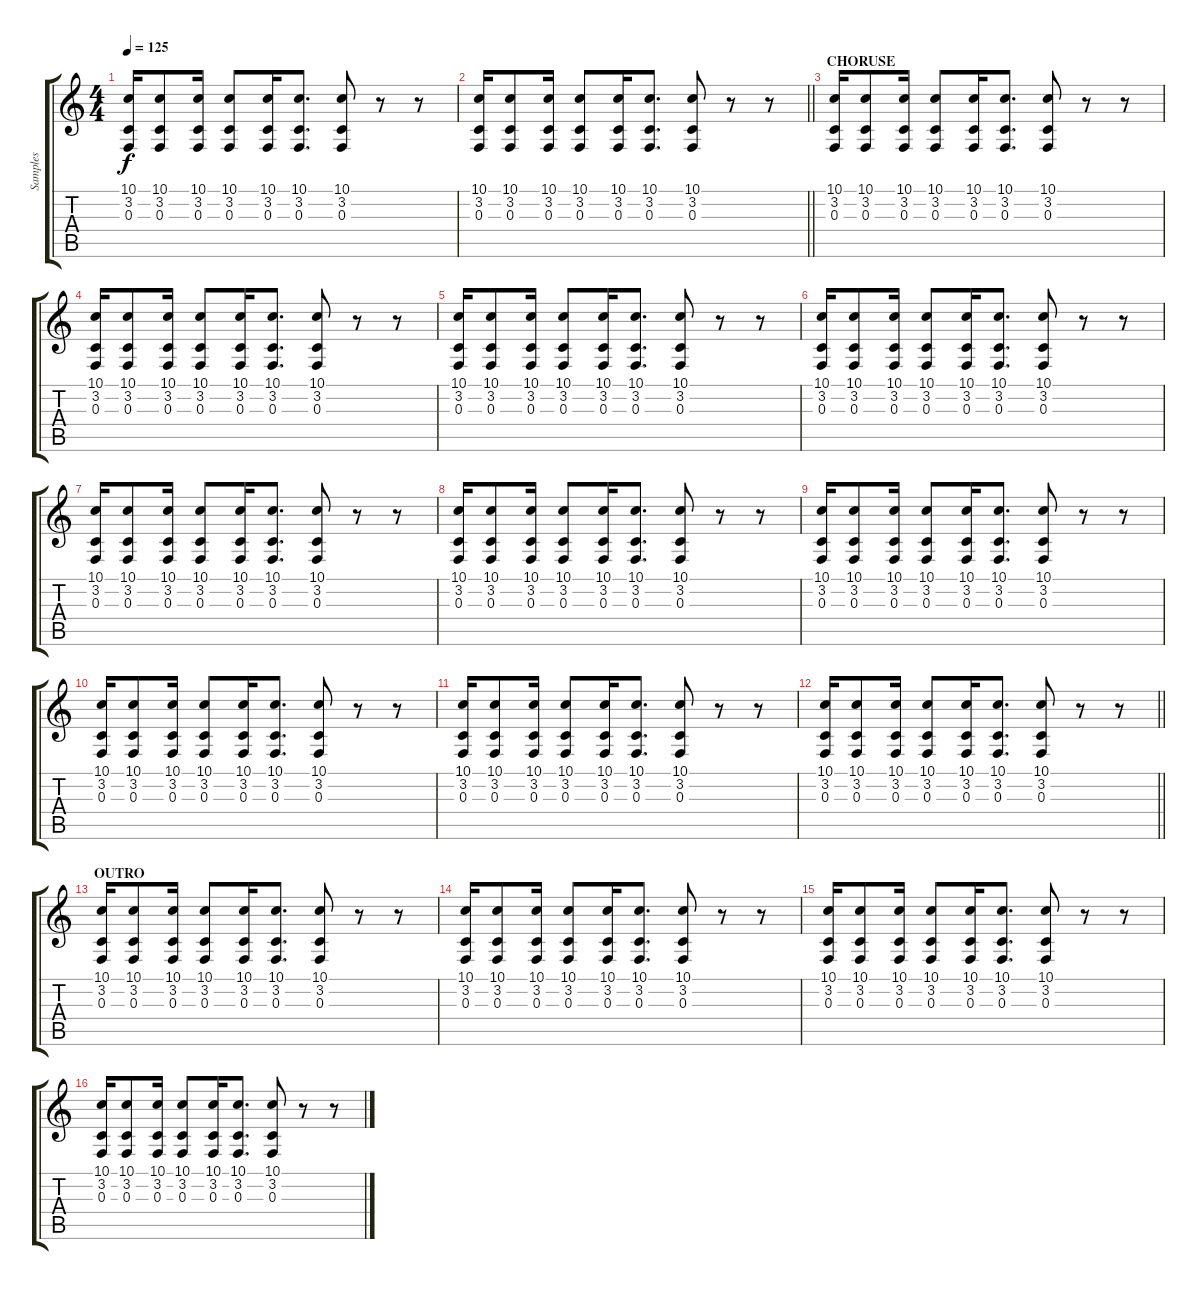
\track ("Samples" "Samples") {instrument timpani}
\staff {score tabs}
\tuning (D4 A3 F3 C3 G2 C2) {hide}
\ts (4 4)
\tempo 125
\clef g2
\ks c
(10.1 3.2 0.3).16{dy f} (10.1 3.2 0.3).8 (10.1 3.2 0.3).16 (10.1 3.2 0.3).8 (10.1 3.2 0.3).16 (10.1 3.2 0.3).8{d} (10.1 3.2 0.3).8 r.8 r.8 |
\barLineRight lightlight
(10.1 3.2 0.3).16 (10.1 3.2 0.3).8 (10.1 3.2 0.3).16 (10.1 3.2 0.3).8 (10.1 3.2 0.3).16 (10.1 3.2 0.3).8{d} (10.1 3.2 0.3).8 r.8 r.8 |
\section ("" "CHORUSE")
(10.1 3.2 0.3).16 (10.1 3.2 0.3).8 (10.1 3.2 0.3).16 (10.1 3.2 0.3).8 (10.1 3.2 0.3).16 (10.1 3.2 0.3).8{d} (10.1 3.2 0.3).8 r.8 r.8 |
(10.1 3.2 0.3).16 (10.1 3.2 0.3).8 (10.1 3.2 0.3).16 (10.1 3.2 0.3).8 (10.1 3.2 0.3).16 (10.1 3.2 0.3).8{d} (10.1 3.2 0.3).8 r.8 r.8 |
(10.1 3.2 0.3).16 (10.1 3.2 0.3).8 (10.1 3.2 0.3).16 (10.1 3.2 0.3).8 (10.1 3.2 0.3).16 (10.1 3.2 0.3).8{d} (10.1 3.2 0.3).8 r.8 r.8 |
(10.1 3.2 0.3).16 (10.1 3.2 0.3).8 (10.1 3.2 0.3).16 (10.1 3.2 0.3).8 (10.1 3.2 0.3).16 (10.1 3.2 0.3).8{d} (10.1 3.2 0.3).8 r.8 r.8 |
(10.1 3.2 0.3).16 (10.1 3.2 0.3).8 (10.1 3.2 0.3).16 (10.1 3.2 0.3).8 (10.1 3.2 0.3).16 (10.1 3.2 0.3).8{d} (10.1 3.2 0.3).8 r.8 r.8 |
(10.1 3.2 0.3).16 (10.1 3.2 0.3).8 (10.1 3.2 0.3).16 (10.1 3.2 0.3).8 (10.1 3.2 0.3).16 (10.1 3.2 0.3).8{d} (10.1 3.2 0.3).8 r.8 r.8 |
(10.1 3.2 0.3).16 (10.1 3.2 0.3).8 (10.1 3.2 0.3).16 (10.1 3.2 0.3).8 (10.1 3.2 0.3).16 (10.1 3.2 0.3).8{d} (10.1 3.2 0.3).8 r.8 r.8 |
(10.1 3.2 0.3).16 (10.1 3.2 0.3).8 (10.1 3.2 0.3).16 (10.1 3.2 0.3).8 (10.1 3.2 0.3).16 (10.1 3.2 0.3).8{d} (10.1 3.2 0.3).8 r.8 r.8 |
(10.1 3.2 0.3).16 (10.1 3.2 0.3).8 (10.1 3.2 0.3).16 (10.1 3.2 0.3).8 (10.1 3.2 0.3).16 (10.1 3.2 0.3).8{d} (10.1 3.2 0.3).8 r.8 r.8 |
\barLineRight lightlight
(10.1 3.2 0.3).16 (10.1 3.2 0.3).8 (10.1 3.2 0.3).16 (10.1 3.2 0.3).8 (10.1 3.2 0.3).16 (10.1 3.2 0.3).8{d} (10.1 3.2 0.3).8 r.8 r.8 |
\section ("" "OUTRO")
(10.1 3.2 0.3).16 (10.1 3.2 0.3).8 (10.1 3.2 0.3).16 (10.1 3.2 0.3).8 (10.1 3.2 0.3).16 (10.1 3.2 0.3).8{d} (10.1 3.2 0.3).8 r.8 r.8 |
(10.1 3.2 0.3).16 (10.1 3.2 0.3).8 (10.1 3.2 0.3).16 (10.1 3.2 0.3).8 (10.1 3.2 0.3).16 (10.1 3.2 0.3).8{d} (10.1 3.2 0.3).8 r.8 r.8 |
(10.1 3.2 0.3).16 (10.1 3.2 0.3).8 (10.1 3.2 0.3).16 (10.1 3.2 0.3).8 (10.1 3.2 0.3).16 (10.1 3.2 0.3).8{d} (10.1 3.2 0.3).8 r.8 r.8 |
(10.1 3.2 0.3).16 (10.1 3.2 0.3).8 (10.1 3.2 0.3).16 (10.1 3.2 0.3).8 (10.1 3.2 0.3).16 (10.1 3.2 0.3).8{d} (10.1 3.2 0.3).8 r.8 r.8
